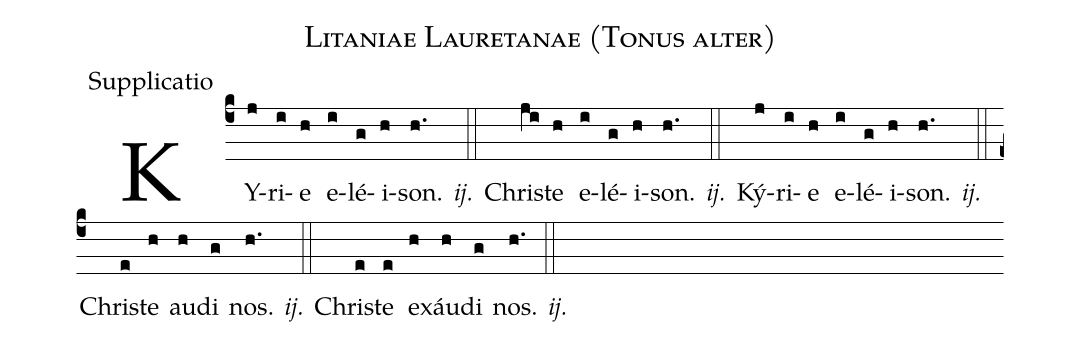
name:Litaniae Lauretanae (Tonus alter);
office-part:Supplicatio;
%%
(c4) KY(j)ri(i)e(h) e(i)lé(g)i(h)son.(h.) <i>ij.</i>(::) Chri(ji)ste(h) e(i)lé(g)i(h)son.(h.) <i>ij.</i>(::) Ký(j)ri(i)e(h) e(i)lé(g)i(h)son.(h.) <i>ij.</i>(::) Chri(e)ste(h) au(h)di(g) nos.(h.) <i>ij.</i>(::) Chri(e)ste(e) ex(h)áu(h)di(g) nos.(h.) <i>ij.</i>(::)
